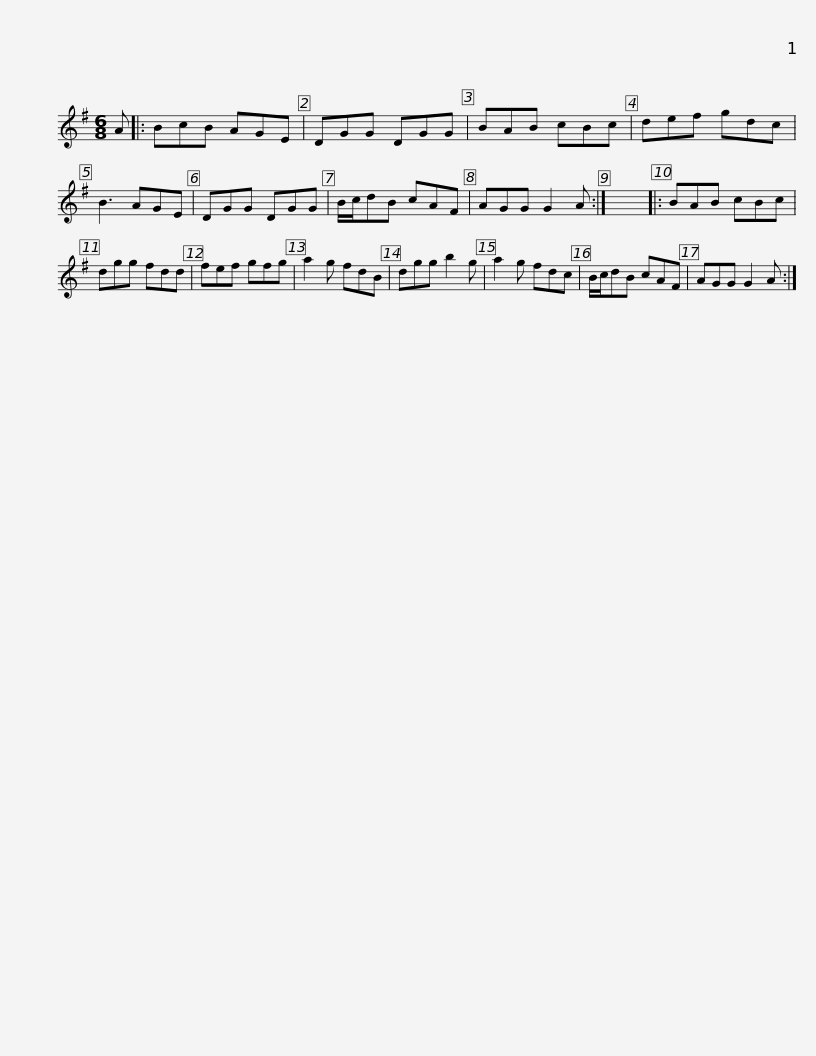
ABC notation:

X:1
L:1/8
M:6/8
I:linebreak $
K:G
V:1 treble
V:1
 A |: BcB AGE | DGG DGG | BAB cBc | def gdc | %5
 B3 AGE | DGG DGG | B/c/dB cAF |$ AGG G2 A :| x6 |: %10
 BAB cBc | dgg fdd | fef gfg | a2 g fdB | dgg b2 g | %15
 a2 g fdc |$ B/c/dB cAF | AGG G2 A :| %18
